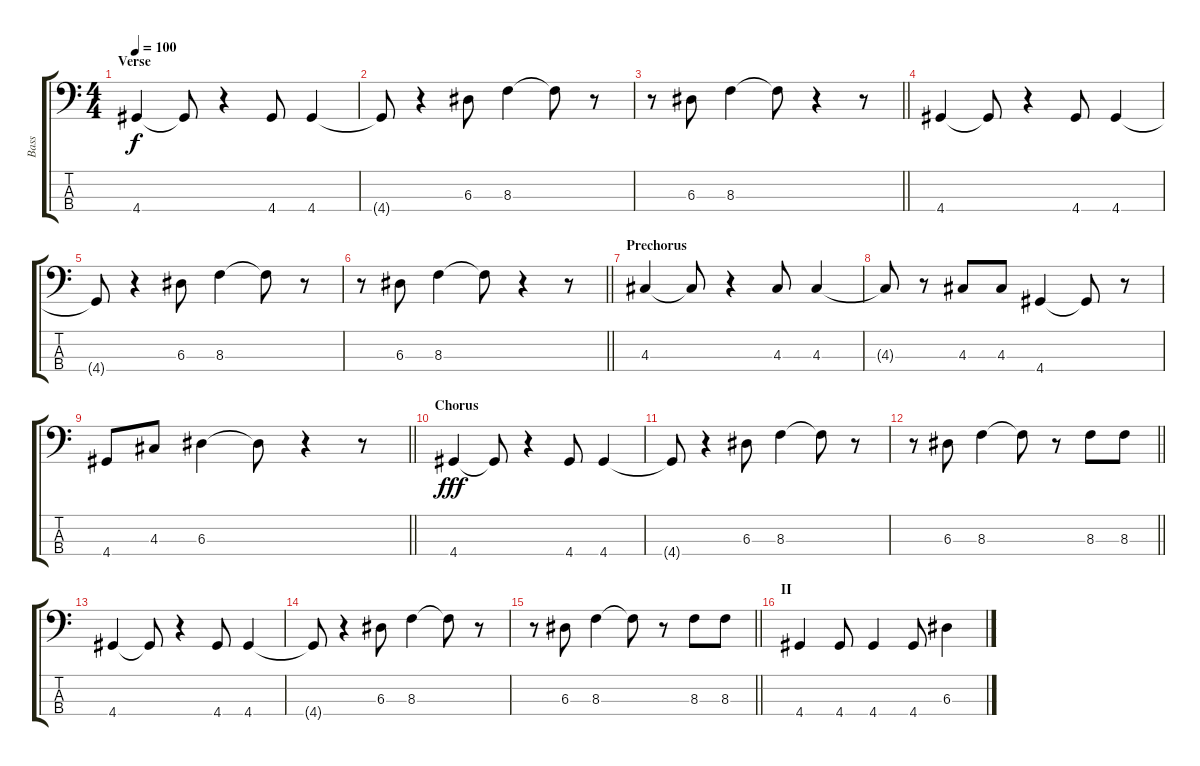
\track ("Bass" "Bass") {instrument electricbassfinger}
\staff {score tabs}
\tuning (G2 D2 A1 E1) {hide}
\ts (4 4)
\section ("" "Verse")
\tempo 100
\clef f4
\ks c
4.4.4{dy f} 4.4{t}.8 r.4 4.4.8 4.4.4 |
4.4{t}.8 r.4 6.3.8 8.3.4 8.3{t}.8 r.8 |
\barLineRight lightlight
r.8 6.3.8 8.3.4 8.3{t}.8 r.4 r.8 |
4.4.4 4.4{t}.8 r.4 4.4.8 4.4.4 |
4.4{t}.8 r.4 6.3.8 8.3.4 8.3{t}.8 r.8 |
\barLineRight lightlight
r.8 6.3.8 8.3.4 8.3{t}.8 r.4 r.8 |
\section ("" "Prechorus")
4.3.4 4.3{t}.8 r.4 4.3.8 4.3.4 |
4.3{t}.8 r.8 4.3.8 4.3.8 4.4.4 4.4{t}.8 r.8 |
\barLineRight lightlight
4.4.8 4.3.8 6.3.4 6.3{t}.8 r.4 r.8 |
\section ("" "Chorus")
4.4.4{dy fff} 4.4{t}.8 r.4 4.4.8 4.4.4 |
4.4{t}.8 r.4 6.3.8 8.3.4 8.3{t}.8 r.8 |
\barLineRight lightlight
r.8 6.3.8 8.3.4 8.3{t}.8 r.8 8.3.8 8.3.8 |
4.4.4 4.4{t}.8 r.4 4.4.8 4.4.4 |
4.4{t}.8 r.4 6.3.8 8.3.4 8.3{t}.8 r.8 |
\barLineRight lightlight
r.8 6.3.8 8.3.4 8.3{t}.8 r.8 8.3.8 8.3.8 |
\section ("" "II")
4.4.4 4.4.8 4.4.4 4.4.8 6.3.4
